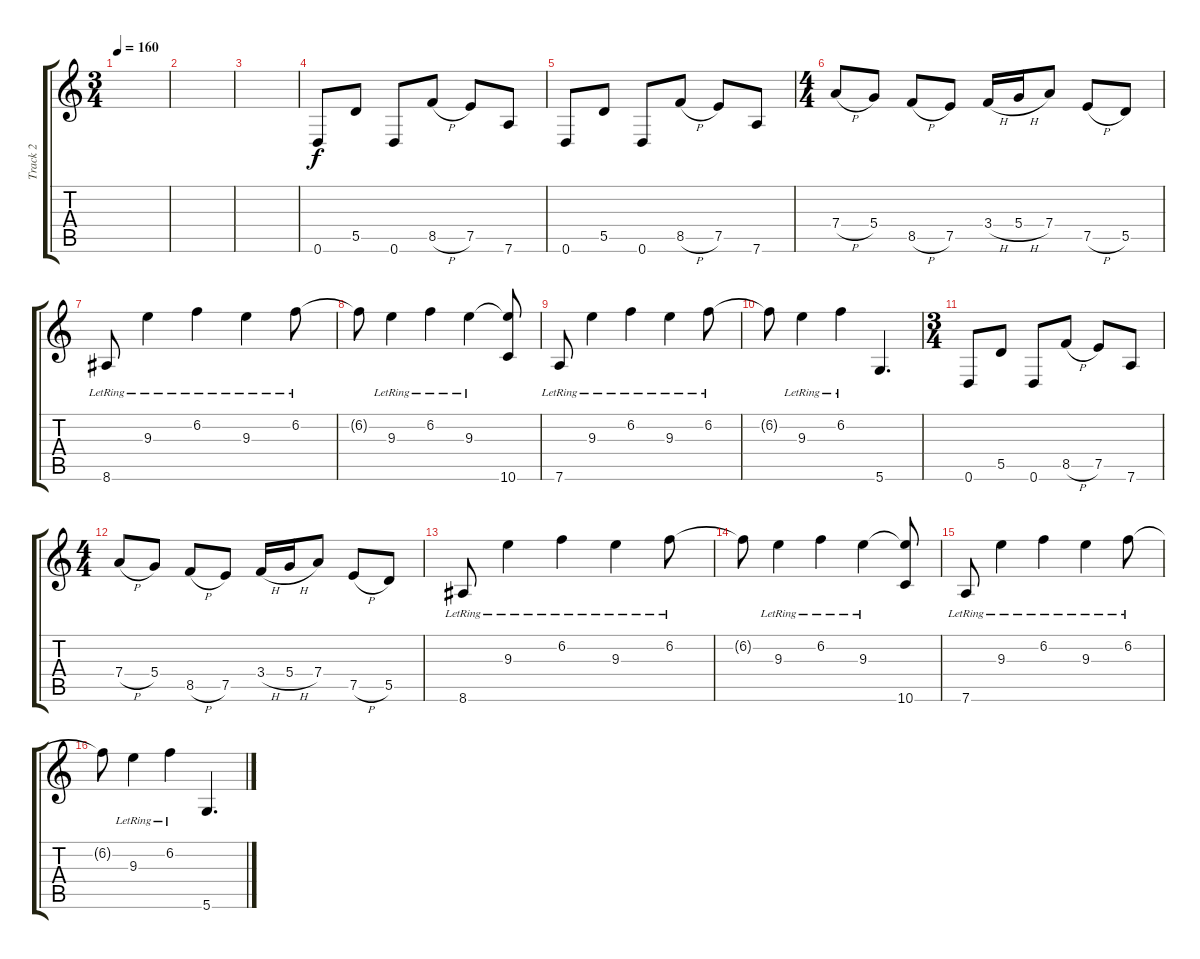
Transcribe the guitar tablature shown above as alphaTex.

\track ("Track 2" "Track 2") {instrument distortionguitar}
\staff {score tabs}
\tuning (E4 B3 G3 D3 A2 D2) {hide}
\ts (3 4)
\tempo 160
\clef g2
\ks c
|
|
|
0.6.8{volume 16 balance 8 instrument distortionguitar} 5.5.8 0.6.8 8.5{h}.8 7.5.8 7.6.8 |
0.6.8 5.5.8 0.6.8 8.5{h}.8 7.5.8 7.6.8 |
\ts (4 4)
7.4{h}.8 5.4.8 8.5{h}.8 7.5.8 3.4{h}.16 5.4{h}.16 7.4.8 7.5{h}.8 5.5.8 |
8.6{lr}.8 9.3{lr}.4 6.2{lr}.4 9.3{lr}.4 6.2{lr}.8 |
6.2{t}.8 9.3{lr}.4 6.2{lr}.4 9.3{lr}.4 (9.3{t} 10.6).8 |
7.6{lr}.8 9.3{lr}.4 6.2{lr}.4 9.3{lr}.4 6.2{lr}.8 |
6.2{t}.8 9.3{lr}.4 6.2{lr}.4 5.6.4{d} |
\ts (3 4)
0.6.8 5.5.8 0.6.8 8.5{h}.8 7.5.8 7.6.8 |
\ts (4 4)
7.4{h}.8 5.4.8 8.5{h}.8 7.5.8 3.4{h}.16 5.4{h}.16 7.4.8 7.5{h}.8 5.5.8 |
8.6{lr}.8 9.3{lr}.4 6.2{lr}.4 9.3{lr}.4 6.2{lr}.8 |
6.2{t}.8 9.3{lr}.4 6.2{lr}.4 9.3{lr}.4 (9.3{t} 10.6).8 |
7.6{lr}.8 9.3{lr}.4 6.2{lr}.4 9.3{lr}.4 6.2{lr}.8 |
6.2{t}.8 9.3{lr}.4 6.2{lr}.4 5.6.4{d}
